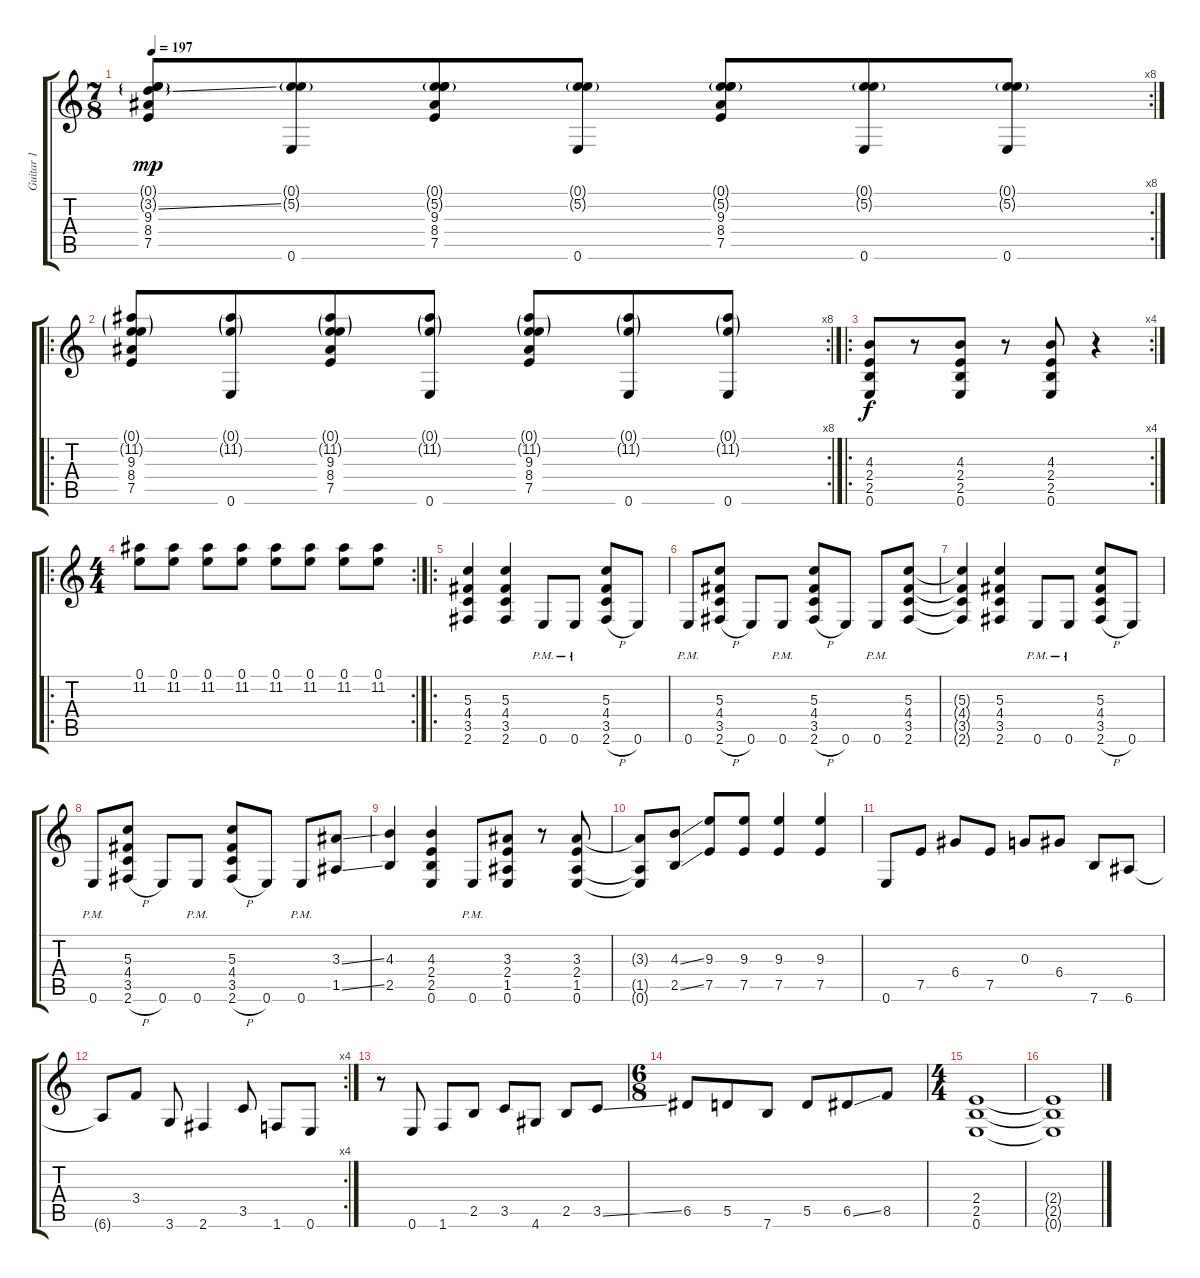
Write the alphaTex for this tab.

\track ("Guitar 1" "Guitar 1") {instrument distortionguitar}
\staff {score tabs}
\tuning (E4 B3 G3 D3 A2 E2) {hide}
\rc 8
\ts (7 8)
\tempo 197
\clef g2
\ks c
(0.1{g} 3.2{ss g} 9.3 8.4 7.5).8{dy mp instrument distortionguitar} (0.1{g} 5.2{g} 0.6).8 (0.1{g} 5.2{g} 9.3 8.4 7.5).8 (0.1{g} 5.2{g} 0.6).8 (0.1{g} 5.2{g} 9.3 8.4 7.5).8 (0.1{g} 5.2{g} 0.6).8 (0.1{g} 5.2{g} 0.6).8 |
\ro
\rc 8
(0.1{g} 11.2{g} 9.3 8.4 7.5).8 (0.1{g} 11.2{g} 0.6).8 (0.1{g} 11.2{g} 9.3 8.4 7.5).8 (0.1{g} 11.2{g} 0.6).8 (0.1{g} 11.2{g} 9.3 8.4 7.5).8 (0.1{g} 11.2{g} 0.6).8 (0.1{g} 11.2{g} 0.6).8 |
\ro
\rc 4
(4.3 2.4 2.5 0.6).8{dy f} r.8 (4.3 2.4 2.5 0.6).8 r.8 (4.3 2.4 2.5 0.6).8 r.4 |
\ro
\rc 2
\ts (4 4)
(0.1 11.2).8 (0.1 11.2).8 (0.1 11.2).8 (0.1 11.2).8 (0.1 11.2).8 (0.1 11.2).8 (0.1 11.2).8 (0.1 11.2).8 |
\ro
(5.3 4.4 3.5 2.6).4 (5.3 4.4 3.5 2.6).4 0.6{pm}.8 0.6{pm}.8 (5.3 4.4 3.5 2.6{h}).8 0.6.8 |
0.6{pm}.8 (5.3 4.4 3.5 2.6{h}).8 0.6.8 0.6{pm}.8 (5.3 4.4 3.5 2.6{h}).8 0.6.8 0.6{pm}.8 (5.3 4.4 3.5 2.6).8 |
(5.3{t} 4.4{t} 3.5{t} 2.6{t}).4 (5.3 4.4 3.5 2.6).4 0.6{pm}.8 0.6{pm}.8 (5.3 4.4 3.5 2.6{h}).8 0.6.8 |
0.6{pm}.8 (5.3 4.4 3.5 2.6{h}).8 0.6.8 0.6{pm}.8 (5.3 4.4 3.5 2.6{h}).8 0.6.8 0.6{pm}.8 (3.3{ss} 1.5{ss}).8 |
(4.3 2.5).4 (4.3 2.4 2.5 0.6).4 0.6{pm}.8 (3.3 2.4 1.5 0.6).8 r.8 (3.3 2.4 1.5 0.6).8 |
(3.3{t} 1.5{t} 0.6{t}).8 (4.3{ss} 2.5{ss}).8 (9.3 7.5).8 (9.3 7.5).8 (9.3 7.5).4 (9.3 7.5).4 |
0.6.8 7.5.8 6.4.8 7.5.8 0.3.8 6.4.8 7.6.8 6.6.8 |
\rc 4
6.6{t}.8 3.4.8 3.6.8 2.6.4 3.5.8 1.6.8 0.6.8 |
r.8 0.6.8 1.6.8 2.5.8 3.5.8 4.6.8 2.5.8 3.5{ss}.8 |
\ts (6 8)
6.5.8 5.5.8 7.6.8 5.5.8 6.5{ss}.8 8.5.8 |
\ts (4 4)
(2.4 2.5 0.6).1 |
(2.4{t} 2.5{t} 0.6{t}).1
